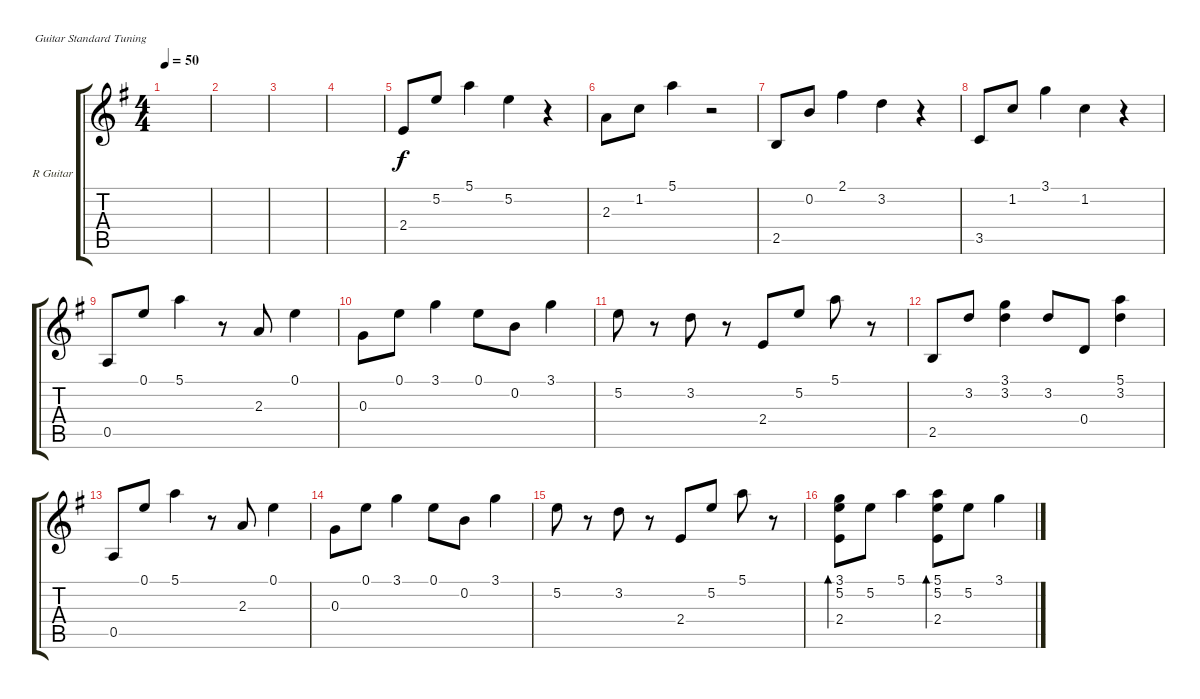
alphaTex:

\defaultSystemsLayout 4
\bracketExtendMode groupsimilarinstruments
\firstSystemTrackNameOrientation horizontal
\otherSystemsTrackNameOrientation horizontal
\track ("Rhythm Guitar" "R Guitar") {instrument acousticguitarsteel}
\staff {score tabs}
\tuning (E4 B3 G3 D3 A2 E2)
\ts (4 4)
\tempo 50
\clef g2
\scale
0.485477
\ks g
|
\scale
0.257261 |
\scale
0.257261 |
\scale
0.333333 |
\scale
0.333333 2.4.8 5.2.8 5.1.4 5.2.4 r.4 |
\scale
0.333333 2.3.8 1.2.8 5.1.4 r.2 |
\scale
0.333333 2.5.8 0.2.8 2.1.4 3.2.4 r.4 |
\scale
0.333333 3.5.8 1.2.8 3.1.4 1.2.4 r.4 |
\scale
0.333333 0.5.8 0.1.8 5.1.4 r.8 2.3.8 0.1.4 |
\scale
0.333333 0.3.8 0.1.8 3.1.4 0.1.8 0.2.8 3.1.4 |
\scale
0.333333 5.2.8 r.8 3.2.8 r.8 2.4.8 5.2.8 5.1.8 r.8 |
\scale
0.333333 2.5.8 3.2.8 (3.1 3.2).4 3.2.8 0.4.8 (5.1 3.2).4 |
\scale
0.333333 0.5.8 0.1.8 5.1.4 r.8 2.3.8 0.1.4 |
\scale
0.333333 0.3.8 0.1.8 3.1.4 0.1.8 0.2.8 3.1.4 |
\scale
0.333333 5.2.8 r.8 3.2.8 r.8 2.4.8 5.2.8 5.1.8 r.8 |
\scale
0.333333 (2.4 5.2 3.1).8{bd 58} 5.2.8 5.1.4 (5.2 5.1 2.4).8{bd 58} 5.2.8 3.1.4
